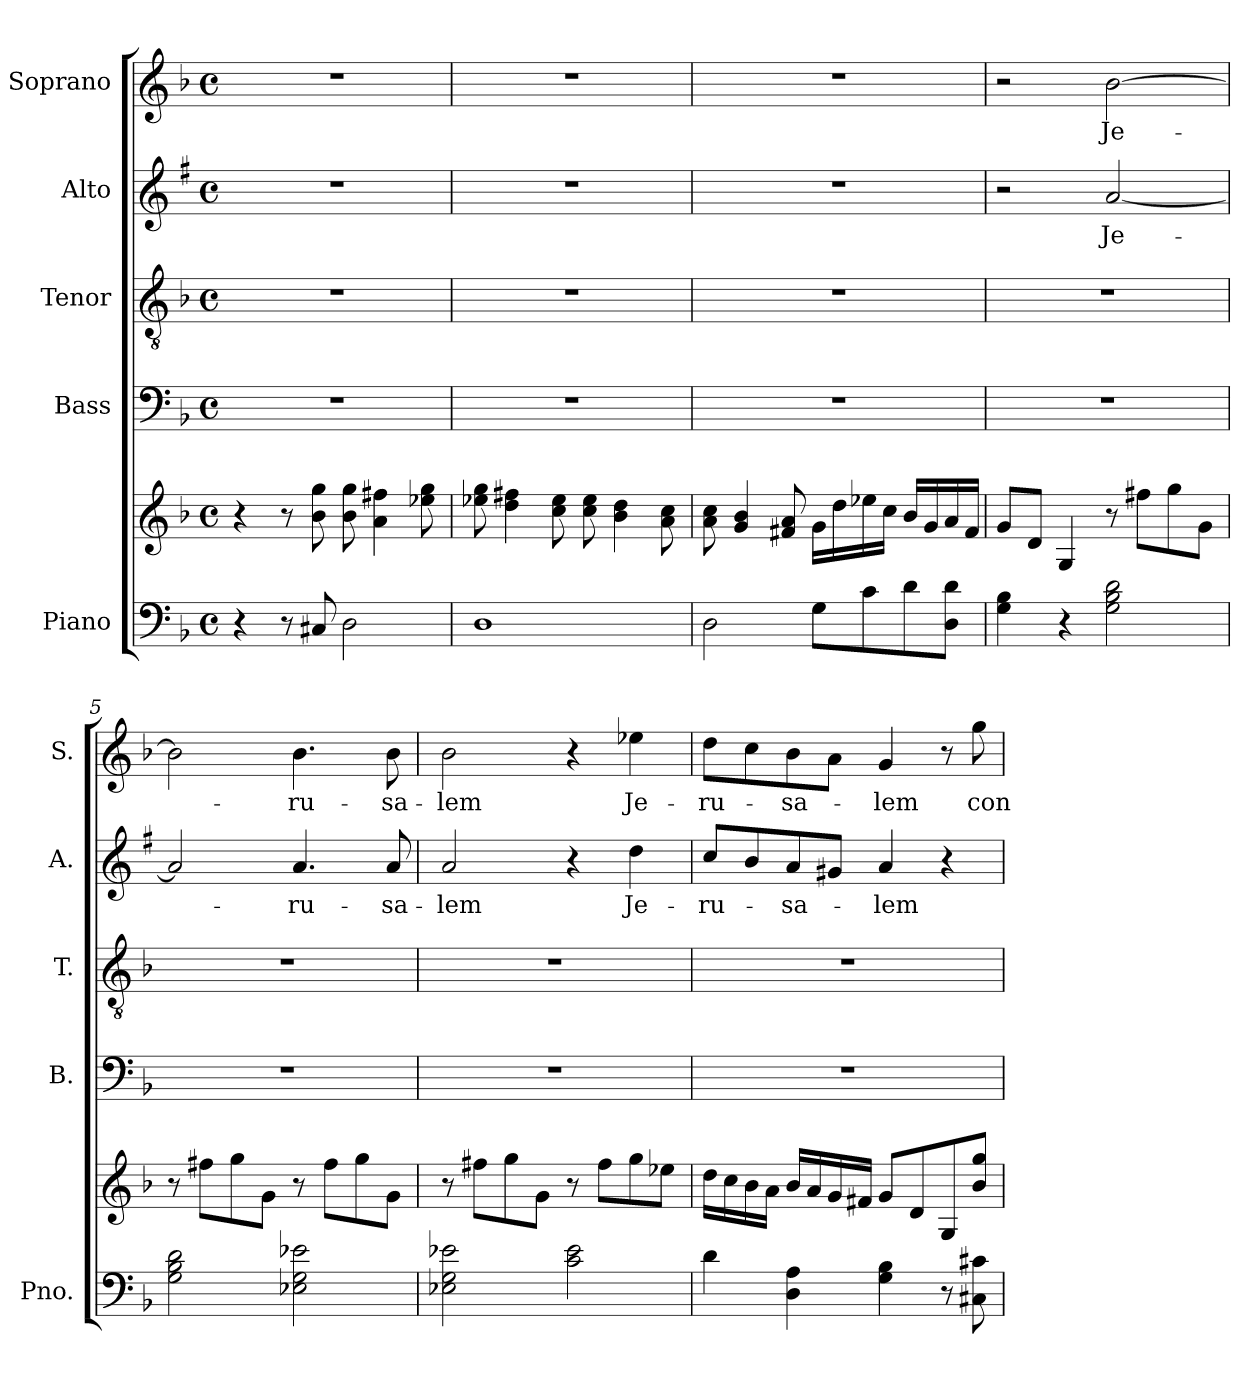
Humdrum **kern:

**kern	**kern	**kern	**kern	**kern	**text	**kern	**text
*part5	*part5	*part4	*part3	*part2	*part2	*part1	*part1
*staff6	*staff5	*staff4	*staff3	*staff2	*staff2	*staff1	*staff1
*I"Piano	*	*I"Bass	*I"Tenor	*I"Alto	*	*I"Soprano	*
*I'Pno.	*	*I'B.	*I'T.	*I'A.	*	*I'S.	*
*clefF4	*clefG2	*clefF4	*clefGv2	*clefG2	*	*clefG2	*
*	*	*	*	*ITrd1c2	*	*	*
*k[b-]	*k[b-]	*k[b-]	*k[b-]	*k[b-]	*	*k[b-]	*
*M4/4	*M4/4	*M4/4	*M4/4	*M4/4	*	*M4/4	*
*met(c)	*met(c)	*met(c)	*met(c)	*met(c)	*	*met(c)	*
*MM70	*MM70	*MM70	*MM70	*MM70	*	*MM70	*
=1	=1	=1	=1	=1	=1	=1	=1
4r	4r	1r	1r	1r	.	1r	.
8r	8r	.	.	.	.	.	.
8C#X/	8b-\ 8gg\	.	.	.	.	.	.
2D\	8b-\ 8gg\	.	.	.	.	.	.
.	4a\ 4ff#X\	.	.	.	.	.	.
.	8ee-X\ 8gg\	.	.	.	.	.	.
=2	=2	=2	=2	=2	=2	=2	=2
1D	8ee-X\ 8gg\	1r	1r	1r	.	1r	.
.	4dd\ 4ff#X\	.	.	.	.	.	.
.	8cc\ 8ee-\	.	.	.	.	.	.
.	8cc\ 8ee-\	.	.	.	.	.	.
.	4b-\ 4dd\	.	.	.	.	.	.
.	8a\ 8cc\	.	.	.	.	.	.
=3	=3	=3	=3	=3	=3	=3	=3
2D\	8a\ 8cc\	1r	1r	1r	.	1r	.
.	4g/ 4b-/	.	.	.	.	.	.
.	8f#X/ 8a/	.	.	.	.	.	.
8G\L	16g\LL	.	.	.	.	.	.
.	16dd\	.	.	.	.	.	.
8c\	16ee-X\	.	.	.	.	.	.
.	16cc\JJ	.	.	.	.	.	.
8d\	16b-/LL	.	.	.	.	.	.
.	16g/	.	.	.	.	.	.
8D\ 8d\J	16a/	.	.	.	.	.	.
.	16f#/JJ	.	.	.	.	.	.
=4	=4	=4	=4	=4	=4	=4	=4
4G\ 4B-\	8g/L	1r	1r	2r	.	2r	.
.	8d/J	.	.	.	.	.	.
4r	4G/	.	.	.	.	.	.
!	!	!	!	!	!LO:LY:b	!	!LO:LY:b
2G\ 2B-\ 2d\	8r	.	.	[2g/	Je-	[2b-\	Je-
.	8ff#X\L	.	.	.	.	.	.
.	8gg\	.	.	.	.	.	.
.	8g\J	.	.	.	.	.	.
!!LO:LB:g=z
=5	=5	=5	=5	=5	=5	=5	=5
2G\ 2B-\ 2d\	8r	1r	1r	2g/]	.	2b-\]	.
.	8ff#X\L	.	.	.	.	.	.
.	8gg\	.	.	.	.	.	.
.	8g\J	.	.	.	.	.	.
!	!	!	!	!	!LO:LY:b	!	!LO:LY:b
2E-X\ 2G\ 2e-X\	8r	.	.	4.g/	-ru-	4.b-\	-ru-
.	8ff#\L	.	.	.	.	.	.
.	8gg\	.	.	.	.	.	.
!	!	!	!	!	!LO:LY:b	!	!LO:LY:b
.	8g\J	.	.	8g/	-sa-	8b-\	-sa-
=6	=6	=6	=6	=6	=6	=6	=6
!	!	!	!	!	!LO:LY:b	!	!LO:LY:b
2E-X\ 2G\ 2e-X\	8r	1r	1r	2g/	-lem	2b-\	-lem
.	8ff#X\L	.	.	.	.	.	.
.	8gg\	.	.	.	.	.	.
.	8g\J	.	.	.	.	.	.
2c\ 2e-\	8r	.	.	4r	.	4r	.
.	8ff#\L	.	.	.	.	.	.
!	!	!	!	!	!LO:LY:b	!	!LO:LY:b
.	8gg\	.	.	4cc\	Je-	4ee-X\	Je-
.	8ee-X\J	.	.	.	.	.	.
=7	=7	=7	=7	=7	=7	=7	=7
!	!	!	!	!	!LO:LY:b	!	!LO:LY:b
4d\	16dd\LL	1r	1r	8b-/L	-ru-	8dd\L	-ru-
.	16cc\	.	.	.	.	.	.
.	16b-\	.	.	8a/	.	8cc\	.
.	16a\JJ	.	.	.	.	.	.
!	!	!	!	!	!LO:LY:b	!	!LO:LY:b
4D\ 4A\	16b-/LL	.	.	8g/	-sa-	8b-\	-sa-
.	16a/	.	.	.	.	.	.
.	16g/	.	.	8f#X/J	.	8a\J	.
.	16f#X/JJ	.	.	.	.	.	.
!	!	!	!	!	!LO:LY:b	!	!LO:LY:b
4G\ 4B-\	8g/L	.	.	4g/	-lem	4g/	-lem
.	8d/	.	.	.	.	.	.
8r	8G/	.	.	4r	.	8r	.
!	!	!	!	!	!	!	!LO:LY:b
8C#X\ 8c#X\	8b-/ 8gg/J	.	.	.	.	8gg\	con-
=	=	=	=	=	=	=	=
*-	*-	*-	*-	*-	*-	*-	*-
